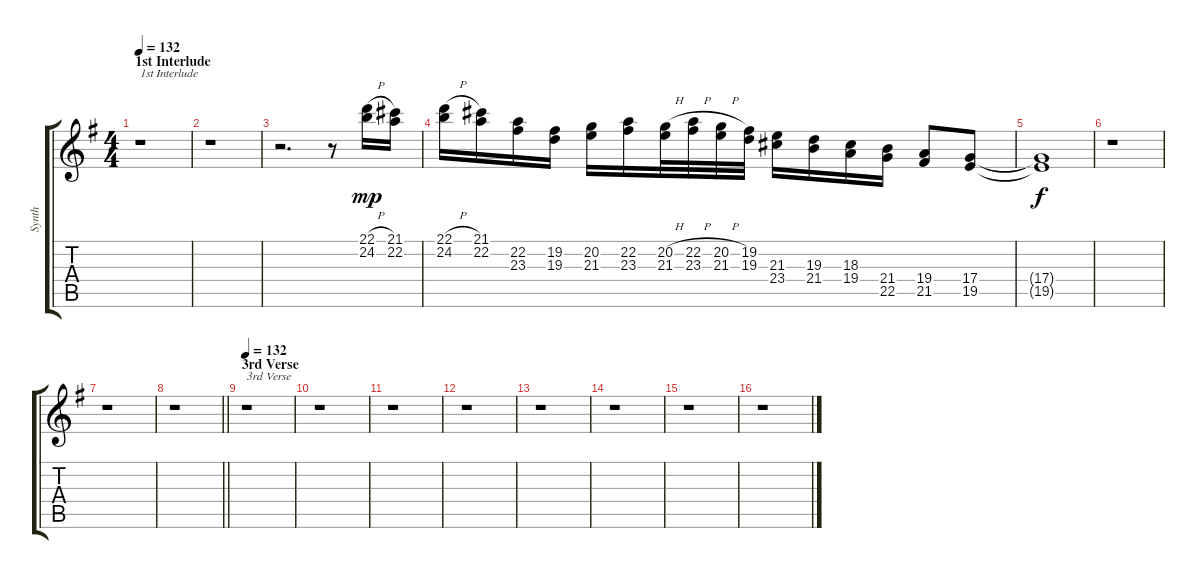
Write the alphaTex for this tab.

\track ("Synth" "Synth") {instrument lead7fifths}
\staff {score tabs}
\tuning (E4 B3 G3 D3 A2 E2) {hide}
\ts (4 4)
\section ("" "1st Interlude")
\tempo 132
\clef g2
\ks g
r.1{txt "1st Interlude" dy f} |
r.1 |
r.2{d} r.8 (22.1{h} 24.2).16{dy mp} (21.1 22.2).16 |
(22.1{h} 24.2).16 (21.1 22.2).16 (22.2 23.3).16 (19.2 19.3).16 (20.2 21.3).16 (22.2 23.3).16 (20.2{h} 21.3).32 (22.2{h} 23.3).32 (20.2{h} 21.3).32 (19.2 19.3).32 (21.3 23.4).16 (19.3 21.4).16 (18.3 19.4).16 (21.4 22.5).16 (19.4 21.5).8 (17.4 19.5).8 |
(17.4{t} 19.5{t}).1{dy f} |
r.1 |
r.1 |
\barLineRight lightlight
r.1 |
\section ("" "3rd Verse")
\tempo 132
r.1{txt "3rd Verse"} |
r.1 |
r.1 |
r.1 |
r.1 |
r.1 |
r.1 |
r.1
